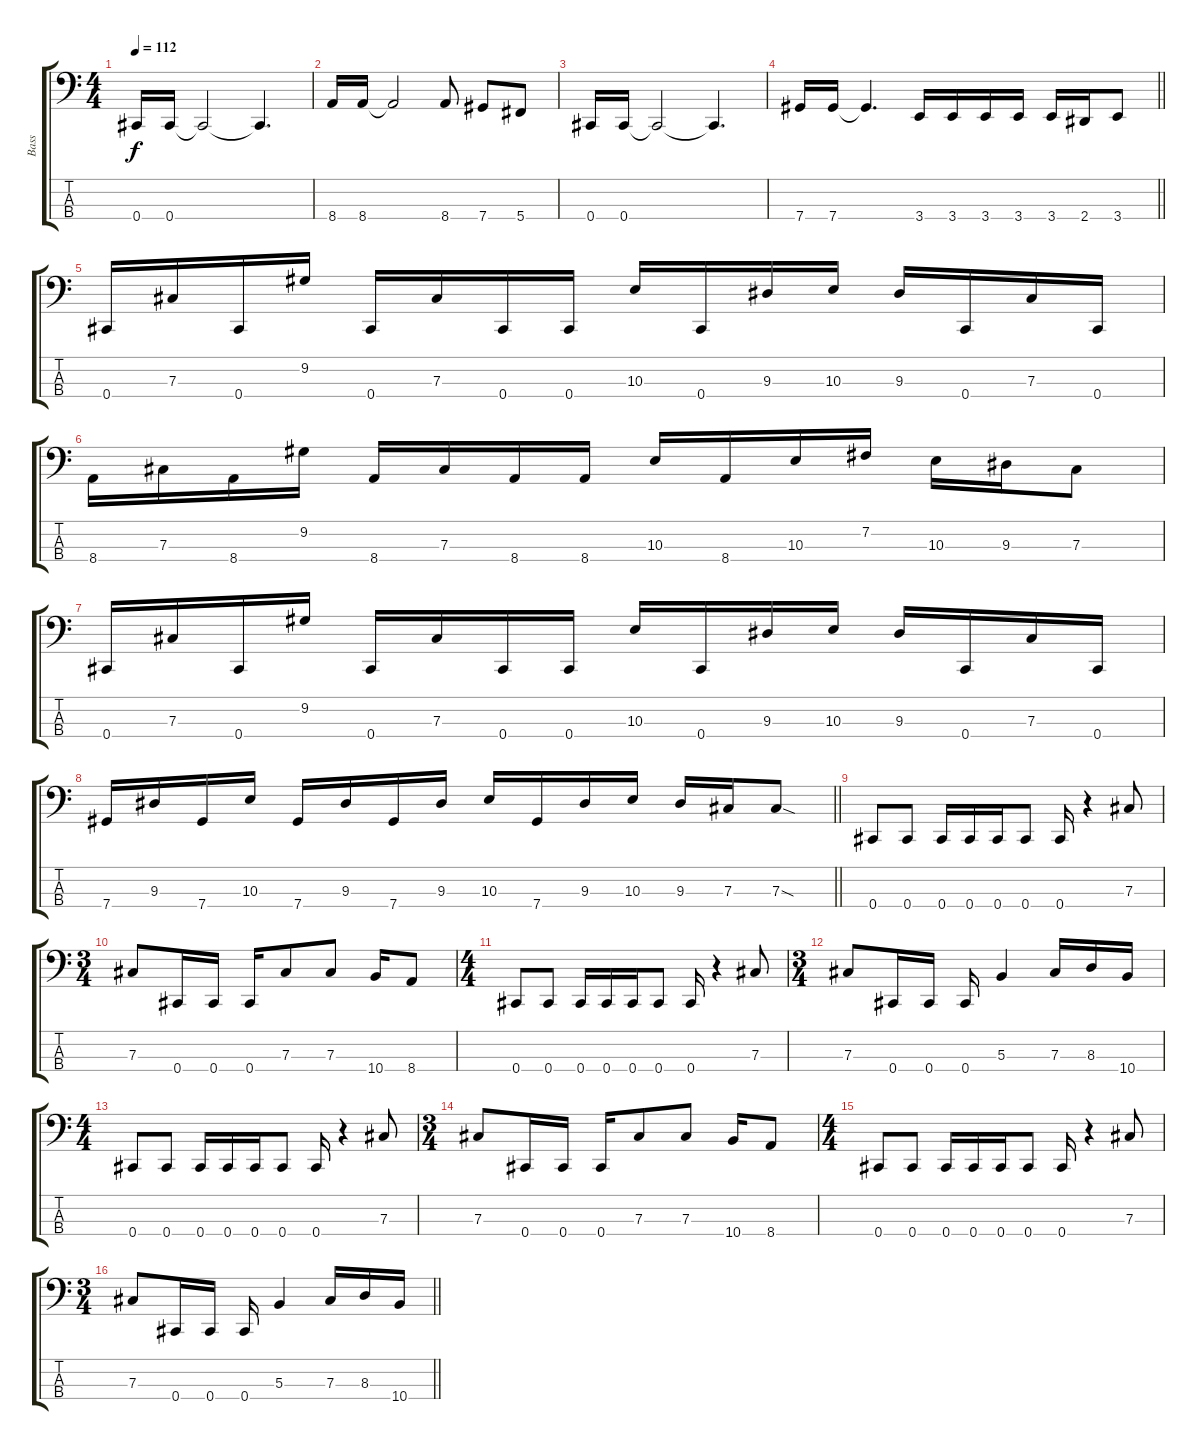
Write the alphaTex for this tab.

\track ("Bass" "Bass") {instrument electricbassfinger}
\staff {score tabs}
\tuning (E2 B1 Gb1 Db1) {hide}
\ts (4 4)
\section ("" "")
\tempo 112
\clef f4
\ks c
0.4.16{dy f} 0.4.16 0.4{t}.2 0.4{t}.4{d} |
8.4.16 8.4.16 8.4{t}.2 8.4.8 7.4.8 5.4.8 |
0.4.16 0.4.16 0.4{t}.2 0.4{t}.4{d} |
\barLineRight lightlight
7.4.16 7.4.16 7.4{t}.4{d} 3.4.16 3.4.16 3.4.16 3.4.16 3.4.16 2.4.16 3.4.8 |
\section ("" "")
0.4.16 7.3.16 0.4.16 9.2.16 0.4.16 7.3.16 0.4.16 0.4.16 10.3.16 0.4.16 9.3.16 10.3.16 9.3.16 0.4.16 7.3.16 0.4.16 |
8.4.16 7.3.16 8.4.16 9.2.16 8.4.16 7.3.16 8.4.16 8.4.16 10.3.16 8.4.16 10.3.16 7.2.16 10.3.16 9.3.16 7.3.8 |
0.4.16 7.3.16 0.4.16 9.2.16 0.4.16 7.3.16 0.4.16 0.4.16 10.3.16 0.4.16 9.3.16 10.3.16 9.3.16 0.4.16 7.3.16 0.4.16 |
\barLineRight lightlight
7.4.16 9.3.16 7.4.16 10.3.16 7.4.16 9.3.16 7.4.16 9.3.16 10.3.16 7.4.16 9.3.16 10.3.16 9.3.16 7.3.16 7.3{sod}.8 |
\section ("" "")
0.4.8 0.4.8 0.4.16 0.4.16 0.4.16 0.4.8 0.4.16 r.4 7.3.8 |
\ts (3 4)
7.3.8 0.4.16 0.4.16 0.4.16 7.3.8 7.3.8 10.4.16 8.4.8 |
\ts (4 4)
0.4.8 0.4.8 0.4.16 0.4.16 0.4.16 0.4.8 0.4.16 r.4 7.3.8 |
\ts (3 4)
7.3.8 0.4.16 0.4.16 0.4.16 5.3.4 7.3.16 8.3.16 10.4.16 |
\ts (4 4)
0.4.8 0.4.8 0.4.16 0.4.16 0.4.16 0.4.8 0.4.16 r.4 7.3.8 |
\ts (3 4)
7.3.8 0.4.16 0.4.16 0.4.16 7.3.8 7.3.8 10.4.16 8.4.8 |
\ts (4 4)
0.4.8 0.4.8 0.4.16 0.4.16 0.4.16 0.4.8 0.4.16 r.4 7.3.8 |
\ts (3 4)
\barLineRight lightlight
7.3.8 0.4.16 0.4.16 0.4.16 5.3.4 7.3.16 8.3.16 10.4.16
